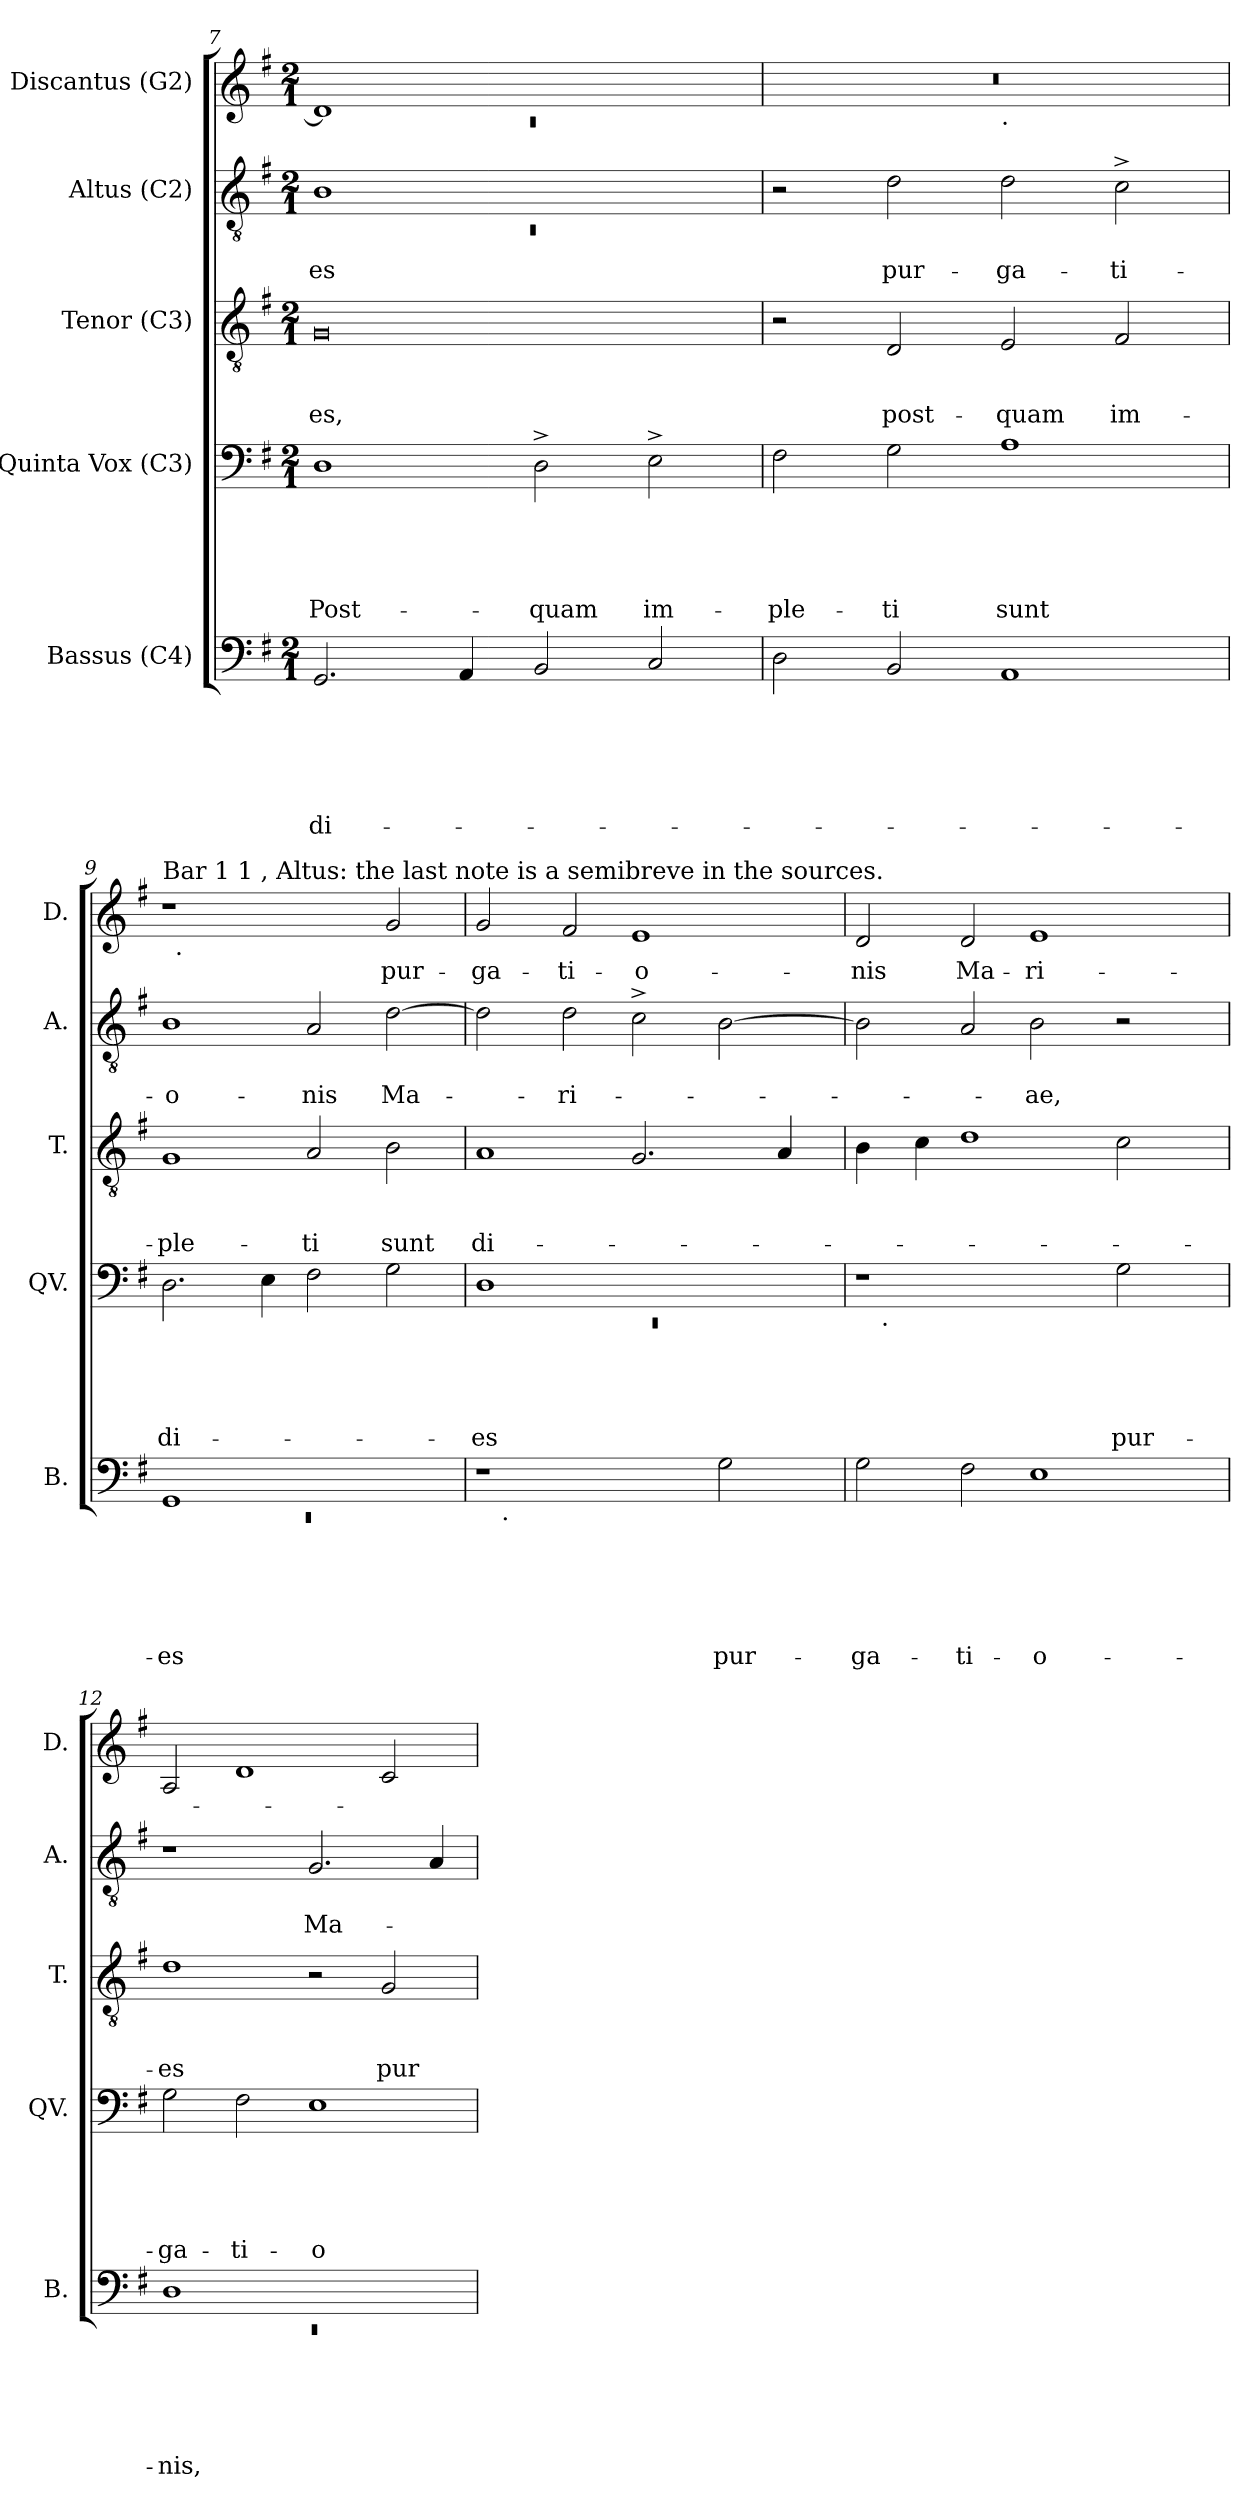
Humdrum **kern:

**kern	**text	**text	**text	**text	**text	**text	**kern	**text	**text	**text	**text	**text	**kern	**text	**text	**text	**kern	**text	**text	**kern	**text
*part5	*part5	*part5	*part5	*part5	*part5	*part5	*part4	*part4	*part4	*part4	*part4	*part4	*part3	*part3	*part3	*part3	*part2	*part2	*part2	*part1	*part1
*staff5	*staff5	*staff5	*staff5	*staff5	*staff5	*staff5	*staff4	*staff4	*staff4	*staff4	*staff4	*staff4	*staff3	*staff3	*staff3	*staff3	*staff2	*staff2	*staff2	*staff1	*staff1
*I"Bassus (C4)	*	*	*	*	*	*	*I"Quinta Vox (C3)	*	*	*	*	*	*I"Tenor (C3)	*	*	*	*I"Altus (C2)	*	*	*I"Discantus (G2)	*
*I'B.	*	*	*	*	*	*	*I'QV.	*	*	*	*	*	*I'T.	*	*	*	*I'A.	*	*	*I'D.	*
*clefF4	*	*	*	*	*	*	*clefF4	*	*	*	*	*	*clefGv2	*	*	*	*clefGv2	*	*	*clefG2	*
*k[f#]	*	*	*	*	*	*	*k[f#]	*	*	*	*	*	*k[f#]	*	*	*	*k[f#]	*	*	*k[f#]	*
*G:	*	*	*	*	*	*	*G:	*	*	*	*	*	*G:	*	*	*	*G:	*	*	*G:	*
*M2/1	*	*	*	*	*	*	*M2/1	*	*	*	*	*	*M2/1	*	*	*	*M2/1	*	*	*M2/1	*
=7	=7	=7	=7	=7	=7	=7	=7	=7	=7	=7	=7	=7	=7	=7	=7	=7	=7	=7	=7	=7	=7
*	*	*	*	*	*	*	*	*	*	*	*	*	*	*	*	*	*^	*	*	*^	*
!	!	!	!	!	!	!LO:LY:b	!	!	!	!	!	!LO:LY:b	!	!	!	!LO:LY:b	!	!LO:N:vis=1	!	!LO:LY:b	!	!LO:N:vis=1	!
2.GG/	.	.	.	.	.	di-	1D	.	.	.	.	Post-	0G	.	.	-es,	1B	0rC	.	-es	1d]	0rc	.
4AA/	.	.	.	.	.	.	.	.	.	.	.	.	.	.	.	.	.	.	.	.	.	.	.
!	!	!	!	!	!	!	!	!	!	!	!	!LO:LY:b	!	!	!	!	!	!	!	!	!	!	!
2BB/	.	.	.	.	.	.	2D^>\	.	.	.	.	-quam	.	.	.	.	1ryy	.	.	.	1ryy	.	.
!	!	!	!	!	!	!	!	!	!	!	!	!LO:LY:b	!	!	!	!	!	!	!	!	!	!	!
2C/	.	.	.	.	.	.	2E^>\	.	.	.	.	im-	.	.	.	.	.	.	.	.	.	.	.
*	*	*	*	*	*	*	*	*	*	*	*	*	*	*	*	*	*v	*v	*	*	*	*	*
=8	=8	=8	=8	=8	=8	=8	=8	=8	=8	=8	=8	=8	=8	=8	=8	=8	=8	=8	=8	=8	=8	=8
!	!	!	!	!	!	!	!	!	!	!	!	!LO:LY:b	!	!	!	!	!	!	!	!	!	!
2D\	.	.	.	.	.	.	2F#\	.	.	.	.	-ple-	2r	.	.	.	2r	.	.	0r	1ryy	.
!	!	!	!	!	!	!	!	!	!	!	!	!LO:LY:b	!	!	!	!LO:LY:b	!	!	!LO:LY:b	!	!	!
2BB/	.	.	.	.	.	.	2G\	.	.	.	.	-ti	2D/	.	.	post-	2d\	.	pur-	.	.	.
!	!	!	!	!	!	!	!	!	!	!	!	!	!	!	!	!	!	!	!	!	!LO:TX:b:t=.	!
!	!	!	!	!	!	!	!	!	!	!	!	!LO:LY:b	!	!	!	!LO:LY:b	!	!	!LO:LY:b	!	!	!
1AA	.	.	.	.	.	.	1A	.	.	.	.	sunt	2E/	.	.	-quam	2d\	.	-ga-	.	1ryy	.
!	!	!	!	!	!	!	!	!	!	!	!	!	!	!	!	!LO:LY:b	!	!	!LO:LY:b	!	!	!
.	.	.	.	.	.	.	.	.	.	.	.	.	2F#/	.	.	im-	2c^>\	.	-ti-	.	.	.
!!LO:LB:g=z	!!
=9	=9	=9	=9	=9	=9	=9	=9	=9	=9	=9	=9	=9	=9	=9	=9	=9	=9	=9	=9	=9	=9	=9
*^	*	*	*	*	*	*	*	*	*	*	*	*	*	*	*	*	*	*	*	*	*	*
!	!	!	!	!	!	!	!	!	!	!	!	!	!	!	!	!	!	!	!	!	!LO:TX:a:t=Bar 1 1 , Altus&colon; the last note is a semibreve in the sources.	!	!
!	!LO:N:vis=1	!	!	!	!	!	!LO:LY:b:rj	!	!	!	!	!	!LO:LY:b	!	!	!	!LO:LY:b	!	!	!LO:LY:b:rj	!	!	!
1GG	0rEE	.	.	.	.	.	-es	2.D\	.	.	.	.	di-	1G	.	.	-ple-	1B	.	-o-	1r	32ryy	.
!	!	!	!	!	!	!	!	!	!	!	!	!	!	!	!	!	!	!	!	!	!	!LO:TX:b:t=.	!
.	.	.	.	.	.	.	.	.	.	.	.	.	.	.	.	.	.	.	.	.	.	1ryy	.
.	.	.	.	.	.	.	.	4E\	.	.	.	.	.	.	.	.	.	.	.	.	.	.	.
!	!	!	!	!	!	!	!	!	!	!	!	!	!	!	!	!	!LO:LY:b	!	!	!LO:LY:b	!	!	!
1ryy	.	.	.	.	.	.	.	2F#\	.	.	.	.	.	2A/	.	.	-ti	2A/	.	-nis	2ryy	.	.
.	.	.	.	.	.	.	.	.	.	.	.	.	.	.	.	.	.	.	.	.	.	2ryy	.
!	!	!	!	!	!	!	!	!	!	!	!	!	!	!	!	!	!LO:LY:b	!	!	!LO:LY:b	!	!	!LO:LY:b
.	.	.	.	.	.	.	.	2G\	.	.	.	.	.	2B\	.	.	sunt	[>2d\	.	Ma-	2g/	.	pur-
.	.	.	.	.	.	.	.	.	.	.	.	.	.	.	.	.	.	.	.	.	.	4...ryy	.
=10	=10	=10	=10	=10	=10	=10	=10	=10	=10	=10	=10	=10	=10	=10	=10	=10	=10	=10	=10	=10	=10	=10	=10
*	*	*	*	*	*	*	*	*^	*	*	*	*	*	*	*	*	*	*	*	*	*	*	*
!	!	!	!	!	!	!	!	!	!LO:N:vis=1	!	!	!	!	!LO:LY:b	!	!	!	!LO:LY:b	!	!	!	!	!	!LO:LY:b
*	*	*	*	*	*	*	*	*	*	*	*	*	*	*	*	*	*	*	*	*	*	*v	*v	*
1r	16.ryy	.	.	.	.	.	.	1D	0rEE	.	.	.	.	-es	1A	.	.	di-	2d\]	.	.	2g/	-ga-
!	!LO:TX:b:t=.	!	!	!	!	!	!	!	!	!	!	!	!	!	!	!	!	!	!	!	!	!	!
.	1ryy	.	.	.	.	.	.	.	.	.	.	.	.	.	.	.	.	.	.	.	.	.	.
!	!	!	!	!	!	!	!	!	!	!	!	!	!	!	!	!	!	!	!	!	!LO:LY:b	!	!LO:LY:b
.	.	.	.	.	.	.	.	.	.	.	.	.	.	.	.	.	.	.	2d\	.	-ri-	2f#/	-ti-
!	!	!	!	!	!	!	!	!	!	!	!	!	!	!	!	!	!	!	!	!	!	!	!LO:LY:b:rj
2ryy	.	.	.	.	.	.	.	1ryy	.	.	.	.	.	.	2.G/	.	.	.	2c^>\	.	.	1e	-o-
.	2ryy	.	.	.	.	.	.	.	.	.	.	.	.	.	.	.	.	.	.	.	.	.	.
!	!	!	!	!	!	!	!LO:LY:b	!	!	!	!	!	!	!	!	!	!	!	!	!	!	!	!
2G\	.	.	.	.	.	.	pur-	.	.	.	.	.	.	.	.	.	.	.	[>2B\	.	.	.	.
.	4ryy	.	.	.	.	.	.	.	.	.	.	.	.	.	.	.	.	.	.	.	.	.	.
.	.	.	.	.	.	.	.	.	.	.	.	.	.	.	4A/	.	.	.	.	.	.	.	.
.	8ryy	.	.	.	.	.	.	.	.	.	.	.	.	.	.	.	.	.	.	.	.	.	.
.	32ryy	.	.	.	.	.	.	.	.	.	.	.	.	.	.	.	.	.	.	.	.	.	.
=11	=11	=11	=11	=11	=11	=11	=11	=11	=11	=11	=11	=11	=11	=11	=11	=11	=11	=11	=11	=11	=11	=11	=11
!	!	!	!	!	!	!	!LO:LY:b	!	!	!	!	!	!	!	!	!	!	!	!	!	!	!	!LO:LY:b
*v	*v	*	*	*	*	*	*	*	*	*	*	*	*	*	*	*	*	*	*	*	*	*	*
2G\	.	.	.	.	.	-ga-	1r	16.ryy	.	.	.	.	.	4B\	.	.	.	2B\]	.	.	2d/	-nis
!	!	!	!	!	!	!	!	!LO:TX:b:t=.	!	!	!	!	!	!	!	!	!	!	!	!	!	!
.	.	.	.	.	.	.	.	1ryy	.	.	.	.	.	.	.	.	.	.	.	.	.	.
.	.	.	.	.	.	.	.	.	.	.	.	.	.	4c\	.	.	.	.	.	.	.	.
!	!	!	!	!	!	!LO:LY:b	!	!	!	!	!	!	!	!	!	!	!	!	!	!	!	!LO:LY:b
2F#\	.	.	.	.	.	-ti-	.	.	.	.	.	.	.	1d	.	.	.	2A/	.	.	2d/	Ma-
!	!	!	!	!	!	!LO:LY:b:rj	!	!	!	!	!	!	!	!	!	!	!	!	!	!LO:LY:b	!	!LO:LY:b
1E	.	.	.	.	.	-o-	2ryy	.	.	.	.	.	.	.	.	.	.	2B\	.	-ae,	1e	-ri-
.	.	.	.	.	.	.	.	2ryy	.	.	.	.	.	.	.	.	.	.	.	.	.	.
!	!	!	!	!	!	!	!	!	!	!	!	!	!LO:LY:b	!	!	!	!	!	!	!	!	!
.	.	.	.	.	.	.	2G\	.	.	.	.	.	pur-	2c\	.	.	.	2r	.	.	.	.
.	.	.	.	.	.	.	.	4ryy	.	.	.	.	.	.	.	.	.	.	.	.	.	.
.	.	.	.	.	.	.	.	8ryy	.	.	.	.	.	.	.	.	.	.	.	.	.	.
.	.	.	.	.	.	.	.	32ryy	.	.	.	.	.	.	.	.	.	.	.	.	.	.
=12	=12	=12	=12	=12	=12	=12	=12	=12	=12	=12	=12	=12	=12	=12	=12	=12	=12	=12	=12	=12	=12	=12
*^	*	*	*	*	*	*	*	*	*	*	*	*	*	*	*	*	*	*	*	*	*	*
!	!LO:N:vis=1	!	!	!	!	!	!LO:LY:b	!	!	!	!	!	!	!LO:LY:b	!	!	!	!LO:LY:b	!	!	!	!	!
*	*	*	*	*	*	*	*	*v	*v	*	*	*	*	*	*	*	*	*	*	*	*	*	*
1D	0rEE	.	.	.	.	.	-nis,	2G\	.	.	.	.	-ga-	1d	.	.	-es	1r	.	.	2A/	.
!	!	!	!	!	!	!	!	!	!	!	!	!	!LO:LY:b	!	!	!	!	!	!	!	!	!
.	.	.	.	.	.	.	.	2F#\	.	.	.	.	-ti-	.	.	.	.	.	.	.	1d	.
!	!	!	!	!	!	!	!	!	!	!	!	!	!LO:LY:b:rj	!	!	!	!	!	!	!LO:LY:b	!	!
1ryy	.	.	.	.	.	.	.	1E	.	.	.	.	-o-	2r	.	.	.	2.G/	.	Ma-	.	.
!	!	!	!	!	!	!	!	!	!	!	!	!	!	!	!	!	!LO:LY:b	!	!	!	!	!
.	.	.	.	.	.	.	.	.	.	.	.	.	.	2G/	.	.	pur-	.	.	.	2c/	.
.	.	.	.	.	.	.	.	.	.	.	.	.	.	.	.	.	.	4A/	.	.	.	.
*v	*v	*	*	*	*	*	*	*	*	*	*	*	*	*	*	*	*	*	*	*	*	*
=	=	=	=	=	=	=	=	=	=	=	=	=	=	=	=	=	=	=	=	=	=
*-	*-	*-	*-	*-	*-	*-	*-	*-	*-	*-	*-	*-	*-	*-	*-	*-	*-	*-	*-	*-	*-
